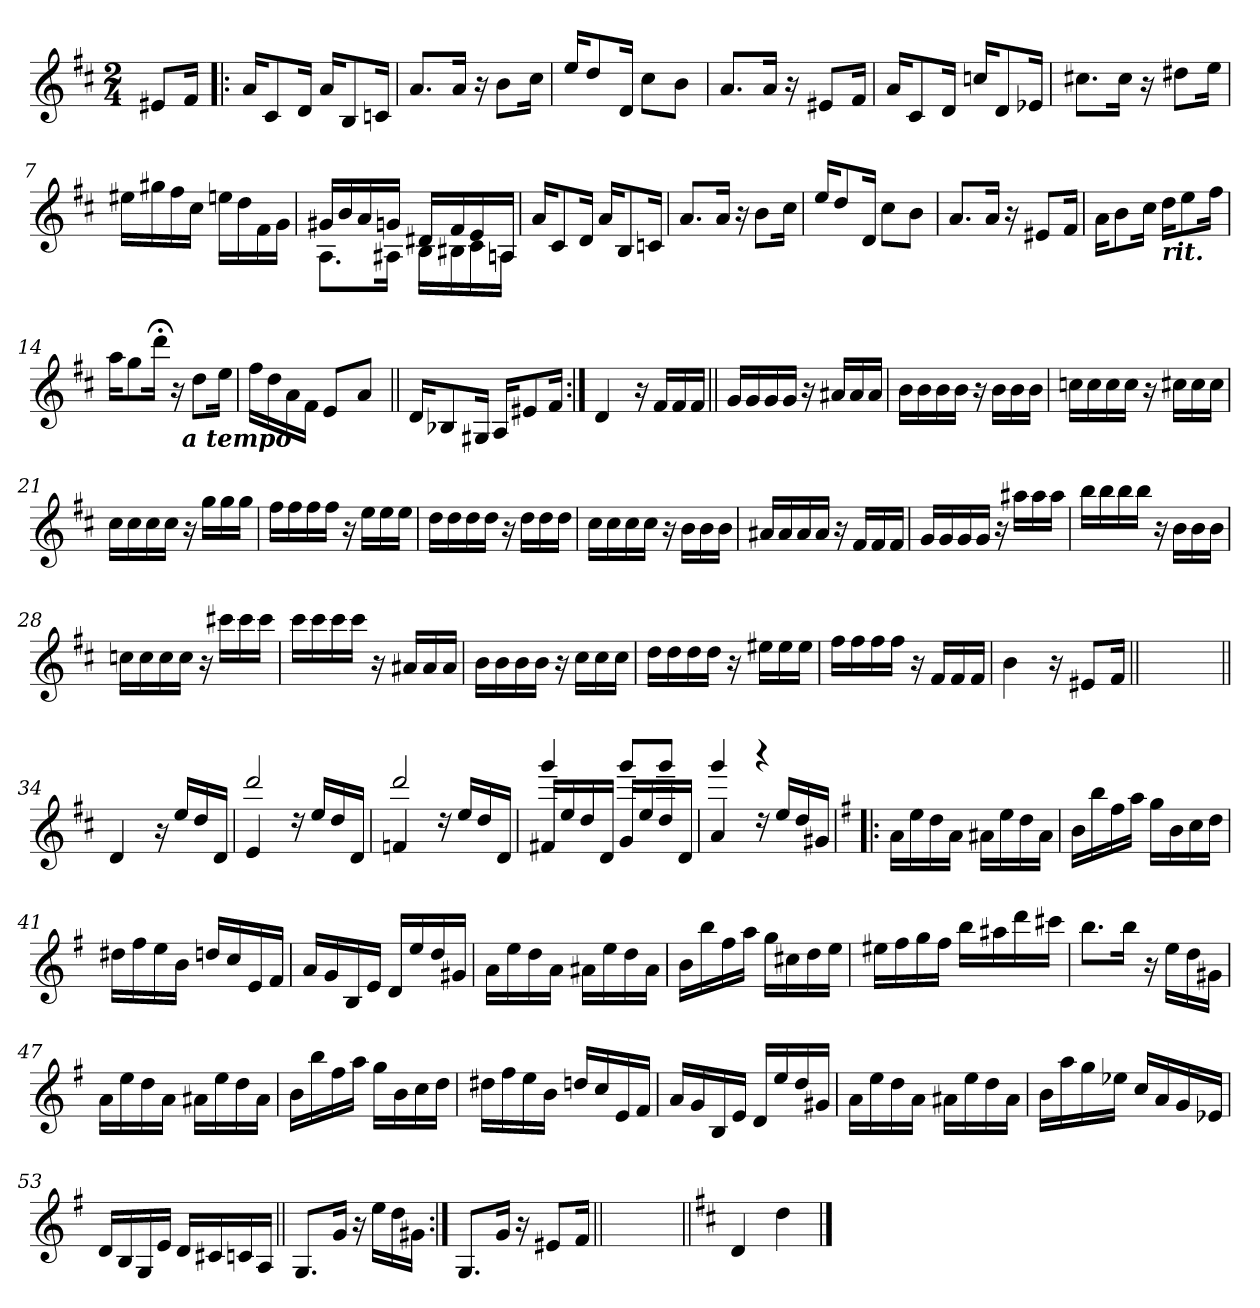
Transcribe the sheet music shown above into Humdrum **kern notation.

**kern
*part1
*staff1
*clefG2
*k[f#c#]
*D:
*M2/4
=
8e#X/L
16f#/Jk
=1!|:
16a/KL
8c#/
16d/Jk
16a/KL
8B/
16cn/Jk
=2
8.a/L
16a/Jk
16r
8b\L
16cc#\Jk
=3
16ee/KL
8dd/
16d/Jk
8cc#\L
8b\J
!!LO:LB:g=z
=4
8.a/L
16a/Jk
16r
8e#X/L
16f#/Jk
=5
16a/KL
8c#/
16d/Jk
16ccn/KL
8d/
16e-X/Jk
=6
8.cc#X\L
16cc#\Jk
16r
8dd#X\L
16ee\Jk
=7
16ee#X\LL
16gg#X\
16ff#\
16cc#\JJ
16een\LL
16dd\
16f#\
16g\JJ
!!LO:LB:g=z
=8
*^
16g#X/LL	8.A\L
16b/	.
16a/	.
16gn/JJ	16A#X\Jk
16d#X/LL	16B\LL
16f#/	16B#X\
16e/	16c#\
16A/JJ	16An\JJ
*v	*v
=9
16a/KL
8c#/
16d/Jk
16a/KL
8B/
16cn/Jk
=10
8.a/L
16a/Jk
16r
8b\L
16cc#\Jk
=11
16ee/KL
8dd/
16d/Jk
8cc#\L
8b\J
!!LO:LB:g=z
=12
8.a/L
16a/Jk
16r
8e#X/L
16f#/Jk
=13
16a\KL
8b\
16cc#\Jk
!LO:TX:b:Bi:t=rit.
16dd\KL
8ee\
16ff#\Jk
=14
*^
16aa\KL	4ryy
8gg\	.
16ddd;<\Jk	.
16r	32ryy
!	!LO:TX:b:Bi:t=a tempo
.	8..ryy
8dd\L	.
16ee\Jk	.
=15	=15
16ff#\LL	4ryy
16dd\	.
16a\	.
16f#\JJ	.
8e/L	16ryy
.	16ryy
8a/J	16ryy
.	16ryy
!!LO:LB:g=z	!!
=16||	=16||
16d/KL	8ryy
8B-X/	.
.	8ryy
16G#X/Jk	.
16A/KL	4ryy
8e#X/	.
16f#/Jk	.
*v	*v
=17:|!
4d/
16r
16f#/LL
16f#/
16f#/JJ
=18||
16g/LL
16g/
16g/
16g/JJ
16r
16a#X/LL
16a#/
16a#/JJ
=19
16b\LL
16b\
16b\
16b\JJ
16r
16b\LL
16b\
16b\JJ
!!LO:LB:g=z
=20
16ccn\LL
16cc\
16cc\
16cc\JJ
16r
16cc#X\LL
16cc#\
16cc#\JJ
=21
16cc#\LL
16cc#\
16cc#\
16cc#\JJ
16r
16gg\LL
16gg\
16gg\JJ
=22
16ff#\LL
16ff#\
16ff#\
16ff#\JJ
16r
16ee\LL
16ee\
16ee\JJ
=23
16dd\LL
16dd\
16dd\
16dd\JJ
16r
16dd\LL
16dd\
16dd\JJ
=24
16cc#\LL
16cc#\
16cc#\
16cc#\JJ
16r
16b\LL
16b\
16b\JJ
!!LO:LB:g=z
=25
16a#X/LL
16a#/
16a#/
16a#/JJ
16r
16f#/LL
16f#/
16f#/JJ
=26
16g/LL
16g/
16g/
16g/JJ
16r
16aa#X\LL
16aa#\
16aa#\JJ
=27
16bb\LL
16bb\
16bb\
16bb\JJ
16r
16b\LL
16b\
16b\JJ
=28
16ccn\LL
16cc\
16cc\
16cc\JJ
16r
16ccc#X\LL
16ccc#\
16ccc#\JJ
=29
16ccc#\LL
16ccc#\
16ccc#\
16ccc#\JJ
16r
16a#X/LL
16a#/
16a#/JJ
!!LO:LB:g=z
=30
16b\LL
16b\
16b\
16b\JJ
16r
16cc#\LL
16cc#\
16cc#\JJ
=31
16dd\LL
16dd\
16dd\
16dd\JJ
16r
16ee#X\LL
16ee#\
16ee#\JJ
=32
16ff#\LL
16ff#\
16ff#\
16ff#\JJ
16r
16f#/LL
16f#/
16f#/JJ
=33
4b\
16r
8e#X/L
16f#/Jk
=33X1||
*stria0
2ryy
!!LO:LB:g=z
=34||
*stria5
4d/
16r
16ee/LL
16dd/
16d/JJ
=35
*^
!	!LO:N:head=open
4e/	2ddd!/
16rdd	.
16ee/LL	.
16dd/	.
16d/JJ	.
=36	=36
!	!LO:N:head=open
4fn/	2ddd!/
16rdd	.
16ee/LL	.
16dd/	.
16d/JJ	.
=37	=37
16f#X/LL	4ggg!/
16ee/	.
16dd/	.
16d/JJ	.
16g/LL	8ggg!/L
16ee/	.
16dd/	8ggg!/J
16d/JJ	.
!!LO:PB:g=z	!!
=38	=38
4a/	4ggg!/
16rdd	4raaa
16ee/LL	.
16dd/	.
16g#X/JJ	.
*v	*v
=39!|:
*k[f#]
*G:
16a\LL
16ee\
16dd\
16a\JJ
16a#X\LL
16ee\
16dd\
16a#\JJ
=40
16b\LL
16bb\
16ff#\
16aa\JJ
16gg\LL
16b\
16cc\
16dd\JJ
=41
16dd#X\LL
16ff#\
16ee\
16b\JJ
16ddn/LL
16cc/
16e/
16f#/JJ
!!LO:LB:g=z
=42
16a/LL
16g/
16B/
16e/JJ
16d/LL
16ee/
16dd/
16g#X/JJ
=43
16a\LL
16ee\
16dd\
16a\JJ
16a#X\LL
16ee\
16dd\
16a#\JJ
=44
16b\LL
16bb\
16ff#\
16aa\JJ
16gg\LL
16cc#X\
16dd\
16ee\JJ
=45
16ee#X\LL
16ff#\
16gg\
16ff#\JJ
16bb\LL
16aa#X\
16ddd\
16ccc#X\JJ
!!LO:LB:g=z
=46
8.bb\L
16bb\Jk
16r
16ee\LL
16dd\
16g#X\JJ
=47
16a\LL
16ee\
16dd\
16a\JJ
16a#X\LL
16ee\
16dd\
16a#\JJ
=48
16b\LL
16bb\
16ff#\
16aa\JJ
16gg\LL
16b\
16cc\
16dd\JJ
=49
16dd#X\LL
16ff#\
16ee\
16b\JJ
16ddn/LL
16cc/
16e/
16f#/JJ
!!LO:LB:g=z
=50
16a/LL
16g/
16B/
16e/JJ
16d/LL
16ee/
16dd/
16g#X/JJ
=51
16a\LL
16ee\
16dd\
16a\JJ
16a#X\LL
16ee\
16dd\
16a#\JJ
=52
16b\LL
16aa\
16gg\
16ee-X\JJ
16cc/LL
16a/
16g/
16e-X/JJ
=53
16d/LL
16B/
16G/
16e/JJ
16d/LL
16c#X/
16cn/
16A/JJ
!!LO:LB:g=z
=54||
8.G/L
16g/Jk
16r
16ee\LL
16dd\
16g#X\JJ
=55:|!
8.G/L
16g/Jk
16r
8e#X/L
16f#/Jk
=56||
*stria0
2ryy
=57||
*stria5
*k[f#c#]
*D:
4d/
4dd\
==
*-
